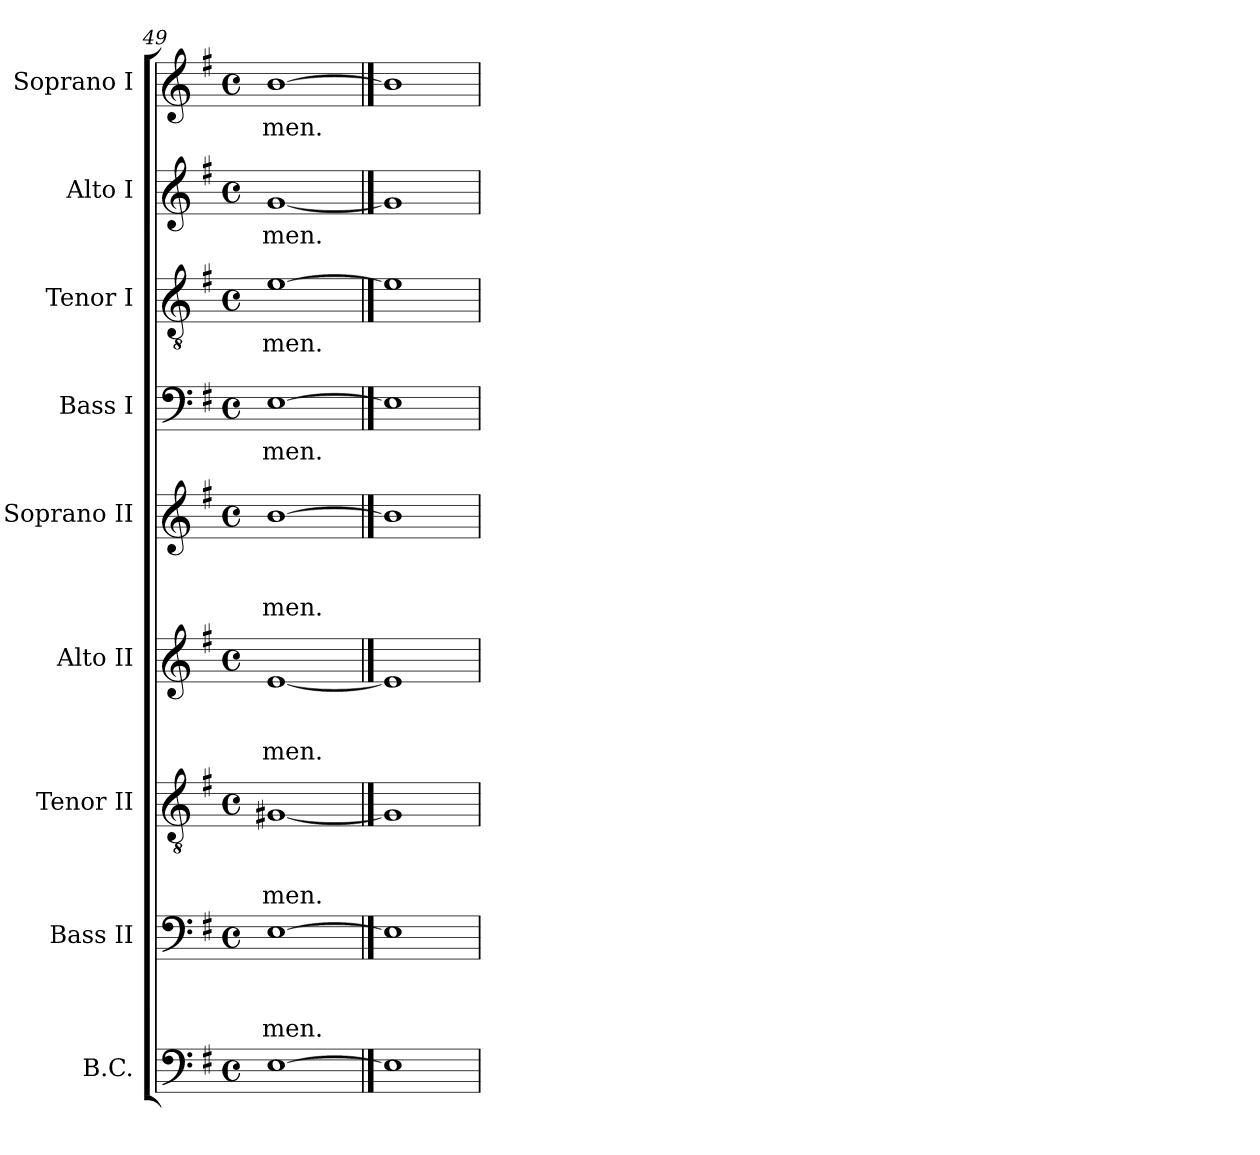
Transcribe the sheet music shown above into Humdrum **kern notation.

**kern	**kern	**text	**text	**text	**kern	**text	**text	**text	**kern	**text	**text	**text	**kern	**text	**text	**text	**kern	**text	**kern	**text	**kern	**text	**kern	**text
*part9	*part8	*part8	*part8	*part8	*part7	*part7	*part7	*part7	*part6	*part6	*part6	*part6	*part5	*part5	*part5	*part5	*part4	*part4	*part3	*part3	*part2	*part2	*part1	*part1
*staff9	*staff8	*staff8	*staff8	*staff8	*staff7	*staff7	*staff7	*staff7	*staff6	*staff6	*staff6	*staff6	*staff5	*staff5	*staff5	*staff5	*staff4	*staff4	*staff3	*staff3	*staff2	*staff2	*staff1	*staff1
*I"B.C.	*I"Bass II	*	*	*	*I"Tenor II	*	*	*	*I"Alto II	*	*	*	*I"Soprano II	*	*	*	*I"Bass I	*	*I"Tenor I	*	*I"Alto I	*	*I"Soprano I	*
*I'BC	*I'B 2	*	*	*	*I'T 2	*	*	*	*I'A 2	*	*	*	*I'S 2	*	*	*	*I'B 1	*	*I'T 1	*	*I'A 1	*	*I'S 1	*
*clefF4	*clefF4	*	*	*	*clefGv2	*	*	*	*clefG2	*	*	*	*clefG2	*	*	*	*clefF4	*	*clefGv2	*	*clefG2	*	*clefG2	*
*k[f#]	*k[f#]	*	*	*	*k[f#]	*	*	*	*k[f#]	*	*	*	*k[f#]	*	*	*	*k[f#]	*	*k[f#]	*	*k[f#]	*	*k[f#]	*
*G:	*G:	*	*	*	*G:	*	*	*	*G:	*	*	*	*G:	*	*	*	*G:	*	*G:	*	*G:	*	*G:	*
*M4/4	*M4/4	*	*	*	*M4/4	*	*	*	*M4/4	*	*	*	*M4/4	*	*	*	*M4/4	*	*M4/4	*	*M4/4	*	*M4/4	*
*met(c)	*met(c)	*	*	*	*met(c)	*	*	*	*met(c)	*	*	*	*met(c)	*	*	*	*met(c)	*	*met(c)	*	*met(c)	*	*met(c)	*
=49	=49	=49	=49	=49	=49	=49	=49	=49	=49	=49	=49	=49	=49	=49	=49	=49	=49	=49	=49	=49	=49	=49	=49	=49
!	!	!	!	!LO:LY:b	!	!	!	!LO:LY:b	!	!	!	!LO:LY:b	!	!	!	!LO:LY:b	!	!LO:LY:b	!	!LO:LY:b	!	!LO:LY:b	!	!LO:LY:b
[1E	[1E	.	.	-men.	[1G#X	.	.	-men.	[1e	.	.	-men.	[1b	.	.	-men.	[1E	-men.	[1e	-men.	[1g	-men.	[1b	-men.
==50	==50	==50	==50	==50	==50	==50	==50	==50	==50	==50	==50	==50	==50	==50	==50	==50	==50	==50	==50	==50	==50	==50	==50	==50
1E]	1E]	.	.	.	1G#]	.	.	.	1e]	.	.	.	1b]	.	.	.	1E]	.	1e]	.	1g]	.	1b]	.
=	=	=	=	=	=	=	=	=	=	=	=	=	=	=	=	=	=	=	=	=	=	=	=	=
*-	*-	*-	*-	*-	*-	*-	*-	*-	*-	*-	*-	*-	*-	*-	*-	*-	*-	*-	*-	*-	*-	*-	*-	*-
